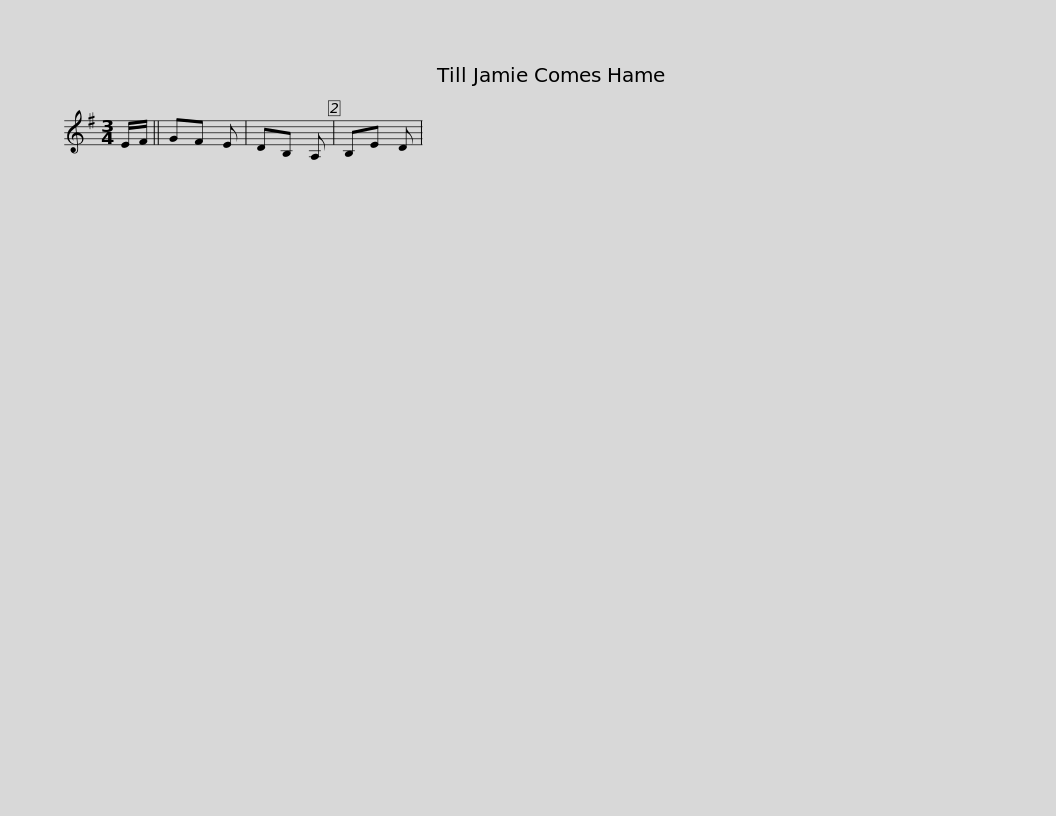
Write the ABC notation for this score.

X:1
L:1/8
M:3/4
I:linebreak $
K:Emin
V:1 treble
V:1
 E/F/ || GF E | DB, A, | B,E D | %4
